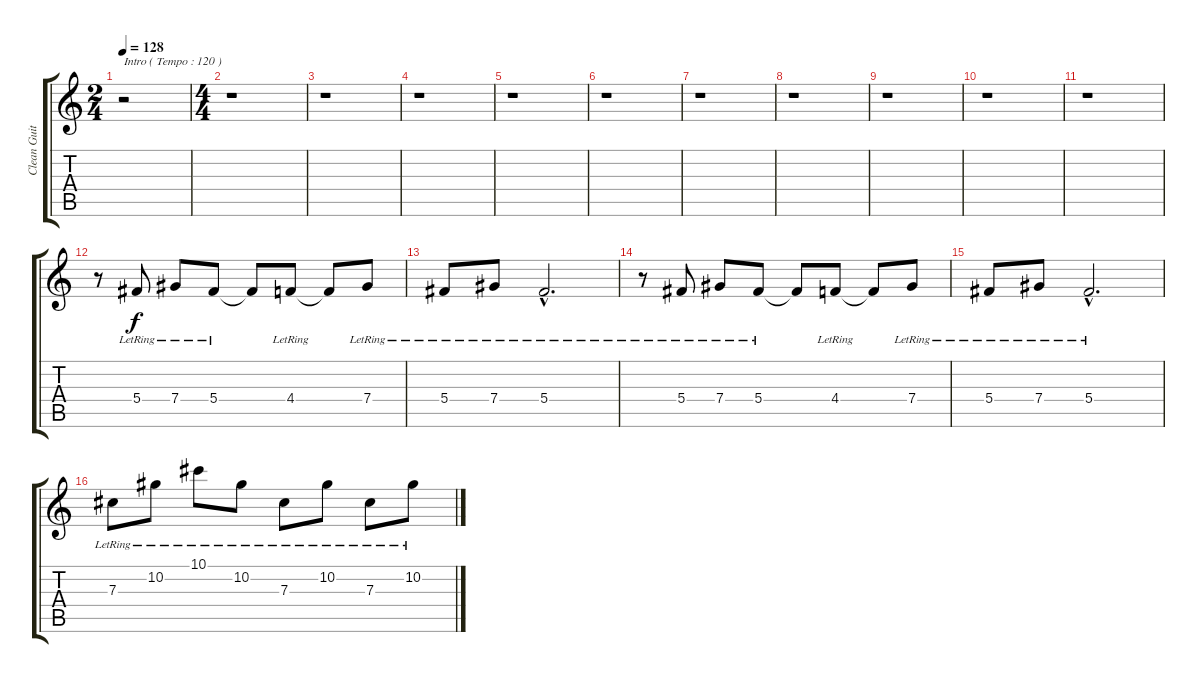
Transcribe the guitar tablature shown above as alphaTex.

\track ("Clean Guitar II" "Clean Guit") {instrument acousticguitarsteel}
\staff {score tabs}
\tuning (Eb4 Bb3 Gb3 Db3 Ab2 Eb2) {hide}
\ts (2 4)
\tempo 128
\tempo 120
\tempo 128
\clef g2
\ks c
r.2{txt "Intro ( Tempo : 120 )" dy f instrument acousticguitarsteel} |
\ts (4 4)
r.1 |
r.1 |
r.1 |
r.1 |
r.1 |
r.1 |
r.1 |
r.1 |
r.1 |
r.1 |
r.8 5.4{lr}.8 7.4{lr}.8 5.4{lr}.8 5.4{t}.8 4.4{lr}.8 4.4{t}.8 7.4{lr}.8 |
5.4{lr}.8 7.4{lr}.8 5.4{hac lr}.2{d} |
r.8 5.4{lr}.8 7.4{lr}.8 5.4{lr}.8 5.4{t}.8 4.4{lr}.8 4.4{t}.8 7.4{lr}.8 |
5.4{lr}.8 7.4{lr}.8 5.4{hac lr}.2{d} |
7.3{lr}.8 10.2{lr}.8 10.1{lr}.8 10.2{lr}.8 7.3{lr}.8 10.2{lr}.8 7.3{lr}.8 10.2{lr}.8
